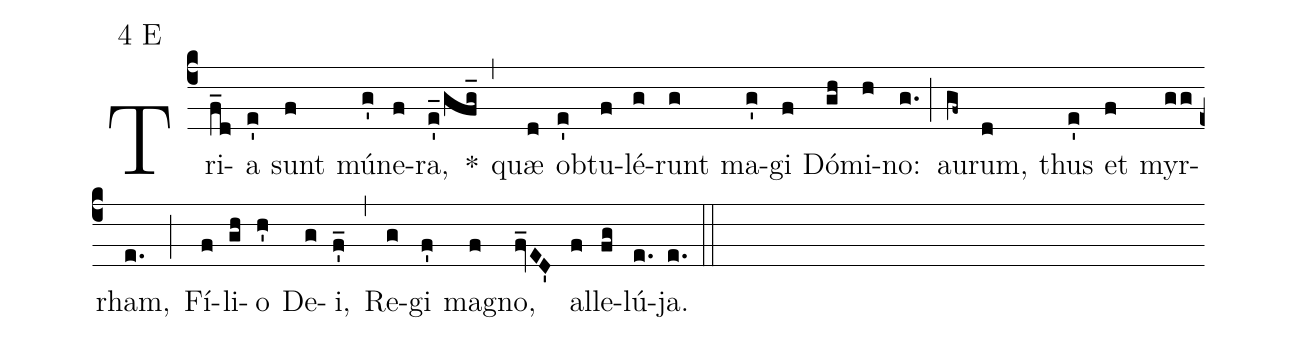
mode:4 E;
%%
(c4) Tri(f_d)a(e') sunt(f) mú(g')ne(f)ra,(e'_/gfg_) *(,) quæ(d) ob(e')tu(f)lé(g)runt(g) ma(g')gi(f) Dó(gh)mi(h)no:(g.) (;) au(gf~)rum,(d) thus(e') et(f) myr(gg)rham,(e.) (;) Fí(f)li(gh)o(h') De(g)i,(f'_) (,) Re(g)gi(f') ma(f)gno,(fv_ED') al(f)le(fg)lú(e.)ja.(e.) (::)
